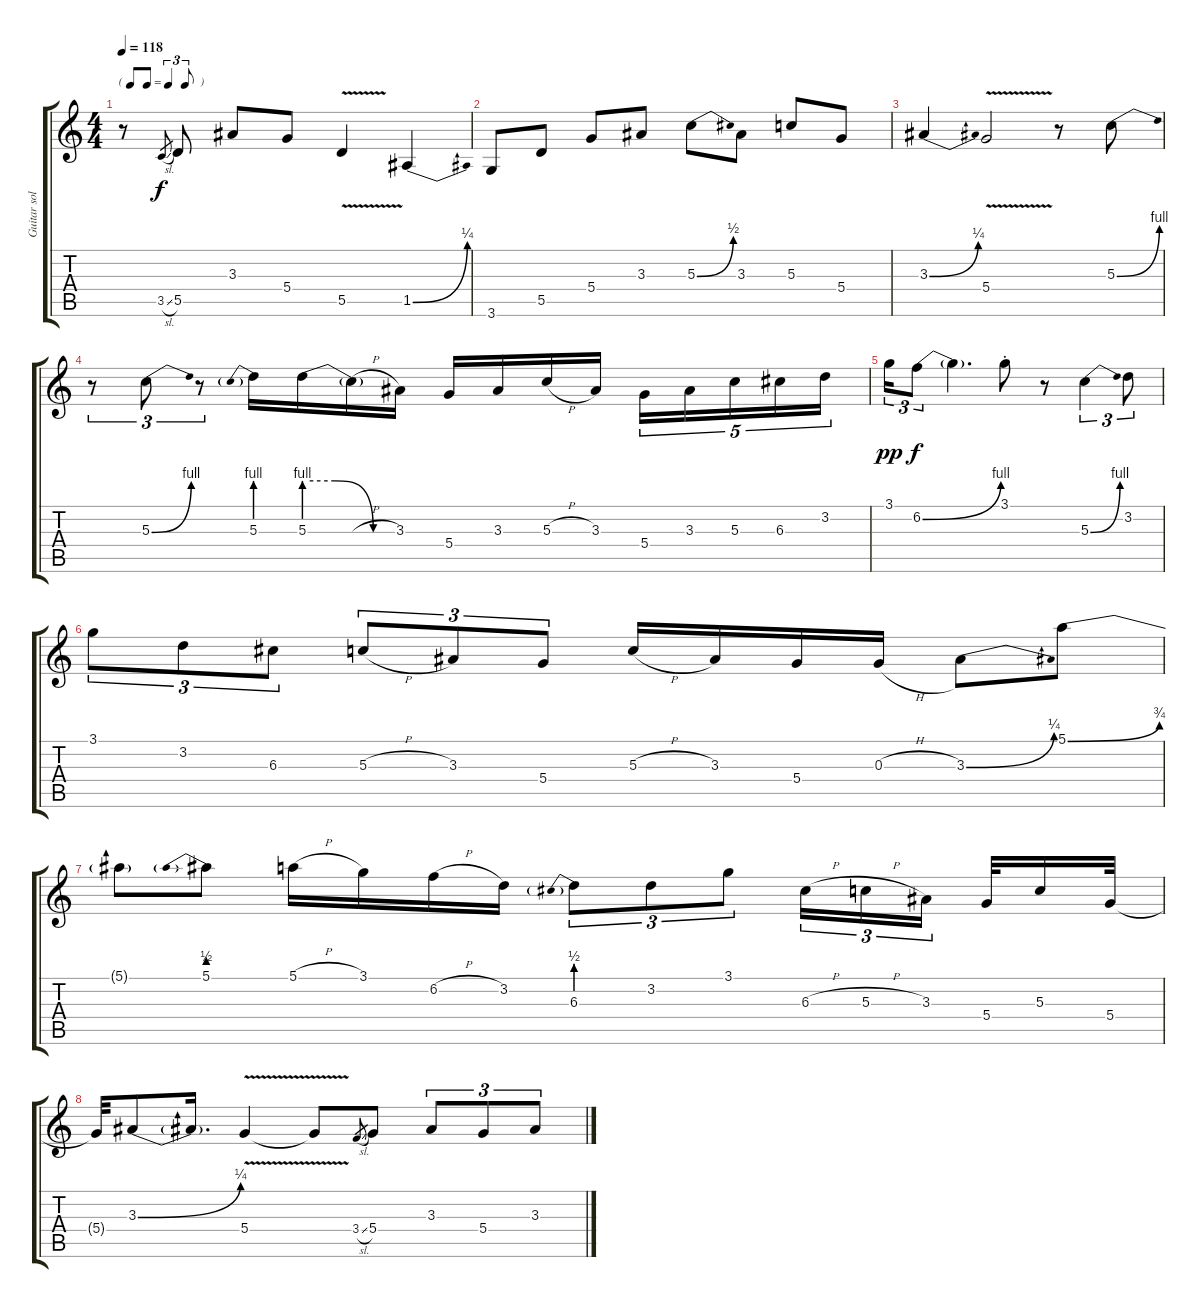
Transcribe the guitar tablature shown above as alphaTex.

\track ("Guitar solo" "Guitar sol") {instrument overdrivenguitar}
\staff {score tabs}
\tuning (E4 B3 G3 D3 A2 E2) {hide}
\ts (4 4)
\tf triplet8th
\tempo 118
\clef g2
\ks c
r.8{dy f instrument overdrivenguitar} 3.5{sl}.8{gr} 5.5.8 3.3.8 5.4.8 5.5{v}.4 1.5{be (bend 0 0 60 1)}.4 |
3.6.8 5.5.8 5.4.8 3.3.8 5.3{be (bend 0 0 60 2)}.8 3.3.8 5.3.8 5.4.8 |
3.3{be (bend 0 0 60 1)}.4 5.4{v}.2 r.8 5.3{be (bend 0 0 60 4)}.8 |
r.8{tu (3 2)} 5.3{be (bend 0 0 60 4)}.8{tu (3 2)} r.8{tu (3 2)} 5.3{be (prebend 0 4 60 4)}.16 5.3{be (custom 0 4 20 4 45 0 60 0)}.16 5.3{h t}.16 3.3.16 5.4.16 3.3.16 5.3{h}.16 3.3.16 5.4.16{tu (5 4)} 3.3.16{tu (5 4)} 5.3.16{tu (5 4)} 6.3.16{tu (5 4)} 3.2.16{tu (5 4)} |
3.1.16{tu (3 2) dy pp} 6.2{be (bend 0 0 60 4)}.8{tu (3 2) dy f} 6.2{t}.4{d} 3.1{st}.8 r.8 5.3{be (bend 0 0 60 4)}.4{tu (3 2)} 3.2.8{tu (3 2)} |
3.1.8{tu (3 2)} 3.2.8{tu (3 2)} 6.3.8{tu (3 2)} 5.3{h}.8{tu (3 2)} 3.3.8{tu (3 2)} 5.4.8{tu (3 2)} 5.3{h}.16 3.3.16 5.4.16 0.3{h}.16 3.3{be (bend 0 0 60 1)}.8 5.1{be (bend 0 0 60 3)}.8 |
5.1{t}.8 5.1{be (prebend 0 2 60 2)}.8 5.1{h}.16 3.1.16 6.2{h}.16 3.2.16 6.3{be (prebend 0 2 60 2)}.8{tu (3 2)} 3.2.8{tu (3 2)} 3.1.8{tu (3 2)} 6.3{h}.16{tu (3 2)} 5.3{h}.16{tu (3 2)} 3.3.16{tu (3 2) beam splitsecondary} 5.4.32 5.3.16 5.4.32 |
5.4{t}.32 3.3{be (bend 0 0 60 1)}.8 3.3{t}.16{d} 5.4{v}.4 5.4{t}.8 3.4{sl}.8{gr} 5.4.8 3.3.8{tu (3 2)} 5.4.8{tu (3 2)} 3.3.8{tu (3 2)}
